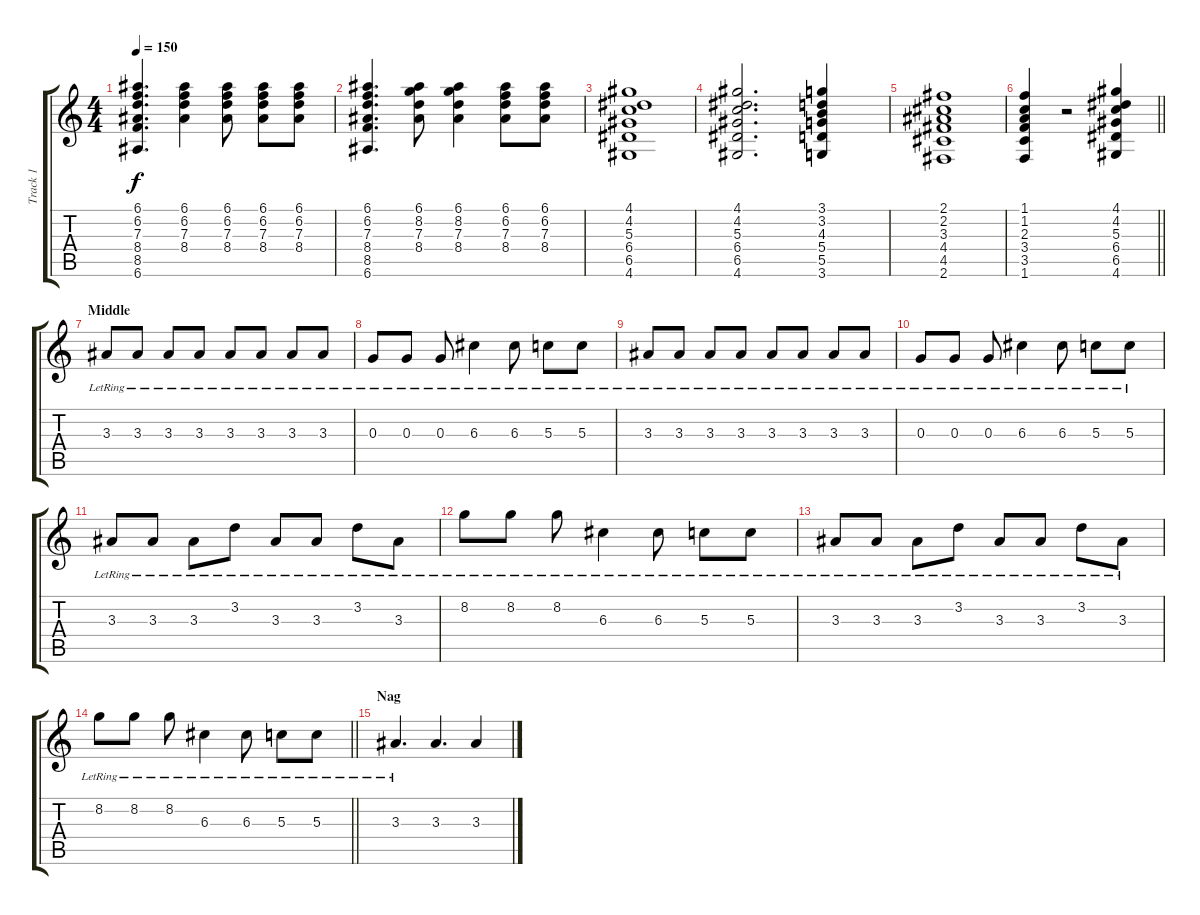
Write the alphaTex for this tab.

\track ("Track 1" "Track 1") {instrument overdrivenguitar}
\staff {score tabs}
\tuning (E4 B3 G3 D3 A2 E2) {hide}
\ts (4 4)
\tempo 150
\clef g2
\ks c
(6.1 6.2 7.3 8.4 8.5 6.6).4{d dy f} (6.1 6.2 7.3 8.4).4 (6.1 6.2 7.3 8.4).8 (6.1 6.2 7.3 8.4).8 (6.1 6.2 7.3 8.4).8 |
(6.1 6.2 7.3 8.4 8.5 6.6).4{d} (6.1 8.2 7.3 8.4).8 (6.1 8.2 7.3 8.4).4 (6.1 6.2 7.3 8.4).8 (6.1 6.2 7.3 8.4).8 |
(4.1 4.2 5.3 6.4 6.5 4.6).1 |
(4.1 4.2 5.3 6.4 6.5 4.6).2{d} (3.1 3.2 4.3 5.4 5.5 3.6).4 |
(2.1 2.2 3.3 4.4 4.5 2.6).1 |
\barLineRight lightlight
(1.1 1.2 2.3 3.4 3.5 1.6).4 r.2 (4.1 4.2 5.3 6.4 6.5 4.6).4 |
\section ("" "Middle")
3.3{lr}.8 3.3{lr}.8 3.3{lr}.8 3.3{lr}.8 3.3{lr}.8 3.3{lr}.8 3.3{lr}.8 3.3{lr}.8 |
0.3{lr}.8 0.3{lr}.8 0.3{lr}.8 6.3{lr}.4 6.3{lr}.8 5.3{lr}.8 5.3{lr}.8 |
3.3{lr}.8 3.3{lr}.8 3.3{lr}.8 3.3{lr}.8 3.3{lr}.8 3.3{lr}.8 3.3{lr}.8 3.3{lr}.8 |
0.3{lr}.8 0.3{lr}.8 0.3{lr}.8 6.3{lr}.4 6.3{lr}.8 5.3{lr}.8 5.3{lr}.8 |
3.3{lr}.8 3.3{lr}.8 3.3{lr}.8 3.2{lr}.8 3.3{lr}.8 3.3{lr}.8 3.2{lr}.8 3.3{lr}.8 |
8.2{lr}.8 8.2{lr}.8 8.2{lr}.8 6.3{lr}.4 6.3{lr}.8 5.3{lr}.8 5.3{lr}.8 |
3.3{lr}.8 3.3{lr}.8 3.3{lr}.8 3.2{lr}.8 3.3{lr}.8 3.3{lr}.8 3.2{lr}.8 3.3{lr}.8 |
\barLineRight lightlight
8.2{lr}.8 8.2{lr}.8 8.2{lr}.8 6.3{lr}.4 6.3{lr}.8 5.3{lr}.8 5.3{lr}.8 |
\section ("" "Nag")
3.3{lr}.4{d} 3.3.4{d} 3.3.4
